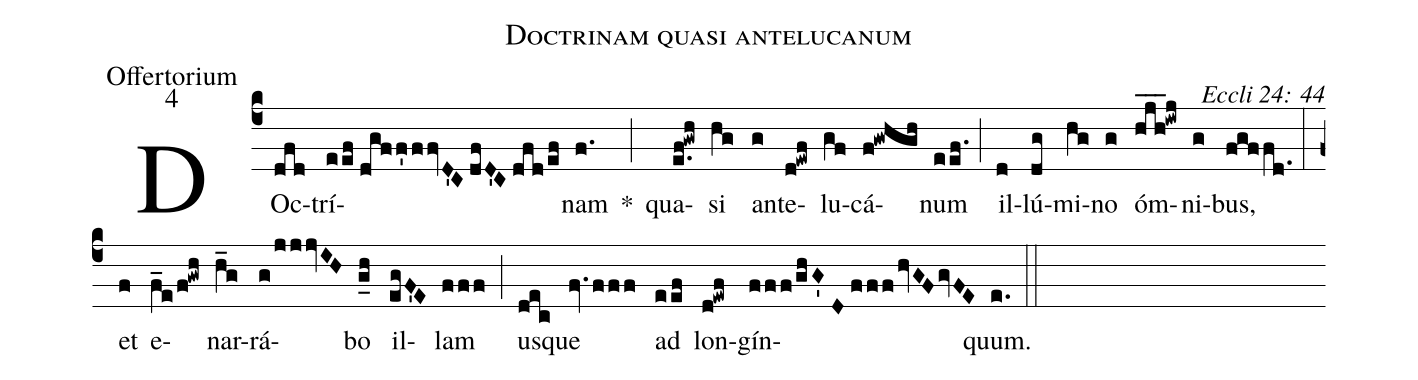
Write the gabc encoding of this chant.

name: Doctrinam quasi antelucanum;
office-part: Offertorium;
mode: 4;
commentary: Eccli 24: 44;
%%
(c4) DOc(dfd)trí(eef//dgff'ffvD'C//dfD'C//dfd/ef)nam(f.) *(;) qua(e.f!gwh)si(hg) an(g)te(d!ewf)lu(gf)cá(f!gwhgh)num(eef.) (;) il(d)lú(dg)mi(hg)no(g) óm(hjh___!iwj)ni(g)bus,(fgffd.) (:)
et(f) e(f_e/f!gwh)nar(h_g)rá(g/jjjvIH)bo(g_h) il(egF'E)lam(fff) (;) us(dec)que(fv.fff) ad(eef) lon(d!ewf)gín(fff/ghG'//D//fffhvGFgvFE)quum.(e.) (::)
